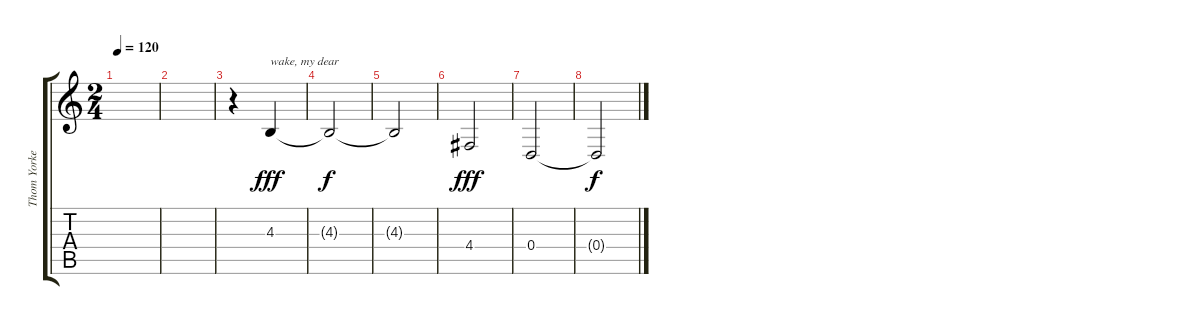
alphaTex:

\track ("Thom Yorke (voice)" "Thom Yorke") {instrument synthvoice}
\staff {score tabs}
\tuning (E4 B3 G3 D3 A2 E2) {hide}
\ts (2 4)
\tempo 120
\clef g2
\ks c
|
|
r.4 4.3.4{txt "wake, my dear" dy fff} |
4.3{t}.2{dy f} |
4.3{t}.2 |
4.4.2{dy fff} |
0.4.2 |
0.4{t}.2{dy f}
